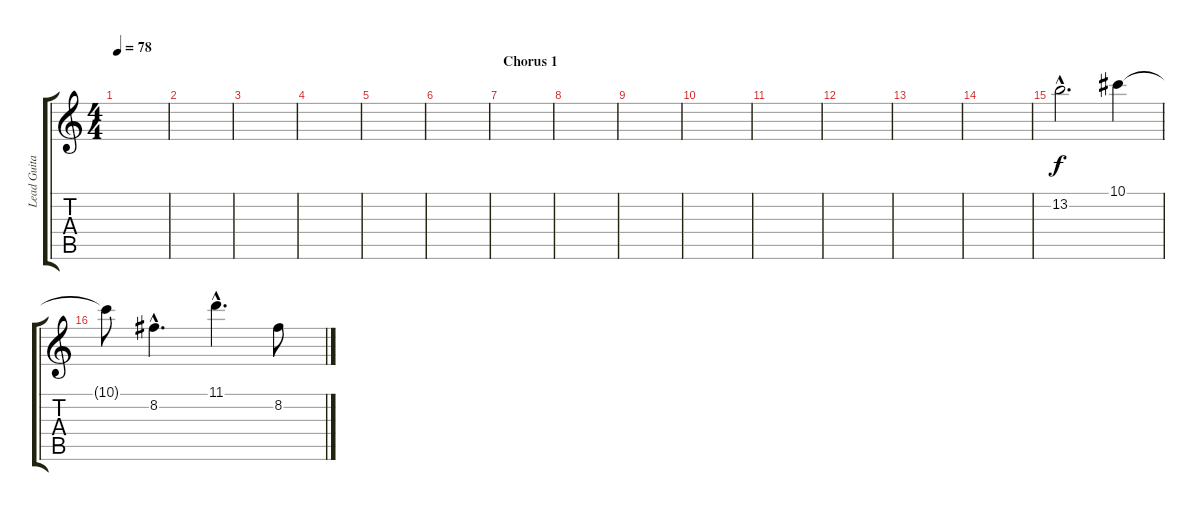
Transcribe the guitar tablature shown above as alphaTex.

\track ("Lead Guitar - Timo Tolkki" "Lead Guita") {instrument overdrivenguitar}
\staff {score tabs}
\tuning (Eb4 Bb3 Gb3 Db3 Ab2 Eb2) {hide}
\ts (4 4)
\tempo 78
\clef g2
\ks c
|
|
|
|
|
|
\section ("" "Chorus 1")
|
|
|
|
|
|
|
|
\section ("" "")
13.2{hac}.2{d} 10.1.4 |
10.1{t}.8 8.2{hac}.4{d} 11.1{hac}.4{d} 8.2.8
